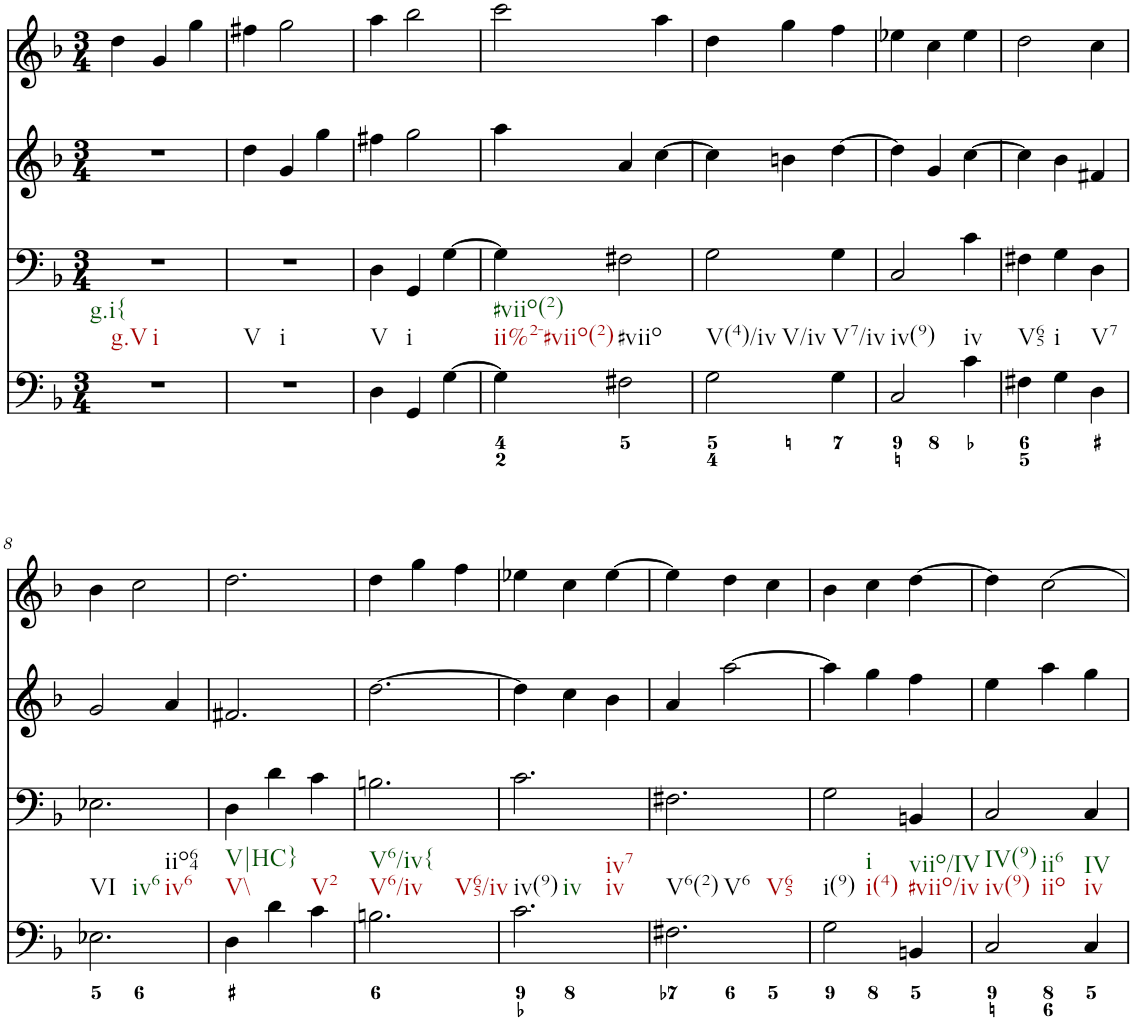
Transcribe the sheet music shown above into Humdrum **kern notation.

**kern	**kern	**kern	**kern
*part4	*part3	*part2	*part1
*staff4	*staff3	*staff2	*staff1
*I"Piano	*I"Piano	*I"Piano	*I"Piano
*I'Pno	*I'Pno	*I'Pno	*I'Pno
*clefF4	*clefF4	*clefG2	*clefG2
*k[b-]	*k[b-]	*k[b-]	*k[b-]
*d:	*d:	*d:	*d:
*M3/4	*M3/4	*M3/4	*M3/4
=1	=1	=1	=1
!LO:TX:b:t=g.V	!	!	!
!LO:TX:b:t=g.i{	!	!	!
!LO:TX:b:t=i	!	!	!
2.r	2.r	2.r	4dd\
.	.	.	4g/
.	.	.	4gg\
=2	=2	=2	=2
!LO:TX:b:t=V	!	!	!
!LO:TX:b:t=i	!	!	!
2.r	2.r	4dd\	4ff#X\
.	.	4g/	2gg\
.	.	4gg\	.
=3	=3	=3	=3
!LO:TX:b:t=V	!	!	!
4D\	4D\	4ff#X\	4aa\
!LO:TX:b:t=i	!	!	!
4GG/	4GG/	2gg\	2bb-\
[4G\	[4G\	.	.
=4	=4	=4	=4
!LO:TX:b:t=ii%2-#viio(2)	!	!	!
!LO:TX:b:t=#viio(2)	!	!	!
4G\]	4G\]	4aa\	2ccc\
!LO:TX:b:t=#viio	!	!	!
2F#X\	2F#X\	4a/	.
.	.	[4cc\	4aa\
=5	=5	=5	=5
!LO:TX:b:t=V(4)/iv	!	!	!
!LO:TX:b:t=V/iv	!	!	!
2G\	2G\	4cc\]	4dd\
.	.	4bn\	4gg\
!LO:TX:b:t=V7/iv	!	!	!
4G\	4G\	[4dd\	4ff\
=6	=6	=6	=6
!LO:TX:b:t=iv(9)	!	!	!
2C/	2C/	4dd\]	4ee-X\
.	.	4g/	4cc\
!LO:TX:b:t=iv	!	!	!
4c\	4c\	[4cc\	4ee-\
=7	=7	=7	=7
!LO:TX:b:t=V65	!	!	!
4F#X\	4F#X\	4cc\]	2dd\
!LO:TX:b:t=i	!	!	!
4G\	4G\	4b-\	.
!LO:TX:b:t=V7	!	!	!
4D\	4D\	4f#X/	4cc\
!!LO:LB:g=z
=8	=8	=8	=8
!LO:TX:b:t=VI	!	!	!
!LO:TX:b:t=iv6	!	!	!
!LO:TX:b:t=iv6	!	!	!
!LO:TX:b:t=iio64	!	!	!
2.E-X\	2.E-X\	2g/	4b-\
.	.	.	2cc\
.	.	4a/	.
=9	=9	=9	=9
!LO:TX:b:t=V\\	!	!	!
!LO:TX:b:t=V|HC}	!	!	!
4D\	4D\	2.f#X/	2.dd\
4d\	4d\	.	.
!LO:TX:b:t=V2	!	!	!
4c\	4c\	.	.
=10	=10	=10	=10
!LO:TX:b:t=V6/iv	!	!	!
!LO:TX:b:t=V6/iv{	!	!	!
!LO:TX:b:t=V65/iv	!	!	!
2.Bn\	2.Bn\	[2.dd\	4dd\
.	.	.	4gg\
.	.	.	4ff\
=11	=11	=11	=11
!LO:TX:b:t=iv(9)	!	!	!
!LO:TX:b:t=iv	!	!	!
!LO:TX:b:t=iv	!	!	!
!LO:TX:b:t=iv7	!	!	!
2.c\	2.c\	4dd\]	4ee-X\
.	.	4cc\	4cc\
.	.	4b-\	[4ee-\
=12	=12	=12	=12
!LO:TX:b:t=V6(2)	!	!	!
!LO:TX:b:t=V6	!	!	!
!LO:TX:b:t=V65	!	!	!
2.F#X\	2.F#X\	4a/	4ee-\]
.	.	[2aa\	4dd\
.	.	.	4cc\
=13	=13	=13	=13
!LO:TX:b:t=i(9)	!	!	!
!LO:TX:b:t=i(4)	!	!	!
!LO:TX:b:t=i	!	!	!
2G\	2G\	4aa\]	4b-\
.	.	4gg\	4cc\
!LO:TX:b:t=#viio/iv	!	!	!
!LO:TX:b:t=viio/IV	!	!	!
4BBn/	4BBn/	4ff\	[4dd\
=14	=14	=14	=14
!LO:TX:b:t=iv(9)	!	!	!
!LO:TX:b:t=IV(9)	!	!	!
!LO:TX:b:t=iio	!	!	!
!LO:TX:b:t=ii6	!	!	!
2C/	2C/	4ee\	4dd\]
.	.	4aa\	[2cc\
!LO:TX:b:t=iv	!	!	!
!LO:TX:b:t=IV	!	!	!
4C/	4C/	4gg\	.
=	=	=	=
*-	*-	*-	*-
